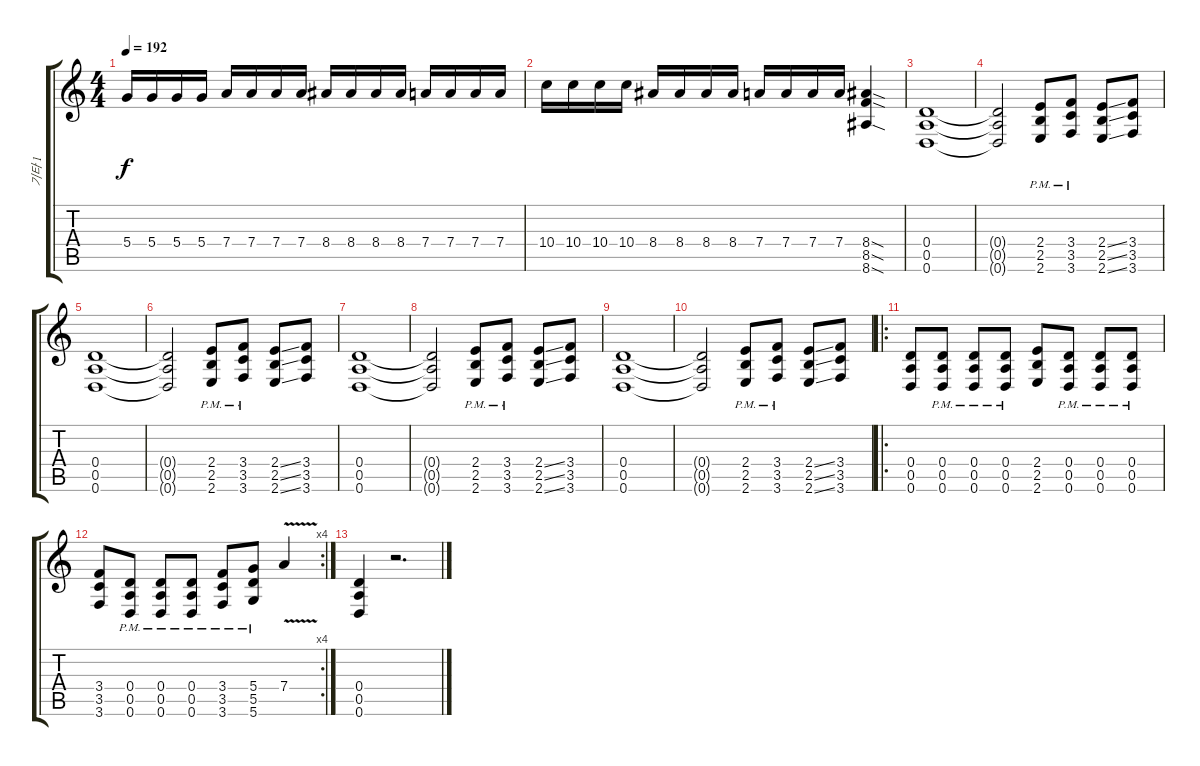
\track ("기타 1" "기타 1") {instrument overdrivenguitar}
\staff {score tabs}
\tuning (E4 B3 G3 D3 A2 D2) {hide}
\ts (4 4)
\tempo 192
\clef g2
\ks c
5.4.16{dy f} 5.4.16 5.4.16 5.4.16 7.4.16 7.4.16 7.4.16 7.4.16 8.4.16 8.4.16 8.4.16 8.4.16 7.4.16 7.4.16 7.4.16 7.4.16 |
10.4.16 10.4.16 10.4.16 10.4.16 8.4.16 8.4.16 8.4.16 8.4.16 7.4.16 7.4.16 7.4.16 7.4.16 (8.4{sod} 8.5{sod} 8.6{sod}).4 |
(0.4 0.5 0.6).1 |
(0.4{t} 0.5{t} 0.6{t}).2 (2.4{pm} 2.5{pm} 2.6{pm}).8 (3.4{pm} 3.5{pm} 3.6{pm}).8 (2.4{ss} 2.5{ss} 2.6{ss}).8 (3.4 3.5 3.6).8 |
(0.4 0.5 0.6).1 |
(0.4{t} 0.5{t} 0.6{t}).2 (2.4{pm} 2.5{pm} 2.6{pm}).8 (3.4{pm} 3.5{pm} 3.6{pm}).8 (2.4{ss} 2.5{ss} 2.6{ss}).8 (3.4 3.5 3.6).8 |
(0.4 0.5 0.6).1 |
(0.4{t} 0.5{t} 0.6{t}).2 (2.4{pm} 2.5{pm} 2.6{pm}).8 (3.4{pm} 3.5{pm} 3.6{pm}).8 (2.4{ss} 2.5{ss} 2.6{ss}).8 (3.4 3.5 3.6).8 |
(0.4 0.5 0.6).1 |
(0.4{t} 0.5{t} 0.6{t}).2 (2.4{pm} 2.5{pm} 2.6{pm}).8 (3.4{pm} 3.5{pm} 3.6{pm}).8 (2.4{ss} 2.5{ss} 2.6{ss}).8 (3.4 3.5 3.6).8 |
\ro
(0.4 0.5 0.6).8 (0.4{pm} 0.5{pm} 0.6{pm}).8 (0.4{pm} 0.5{pm} 0.6{pm}).8 (0.4{pm} 0.5{pm} 0.6{pm}).8 (2.4 2.5 2.6).8 (0.4{pm} 0.5{pm} 0.6{pm}).8 (0.4{pm} 0.5{pm} 0.6{pm}).8 (0.4{pm} 0.5{pm} 0.6{pm}).8 |
\rc 4
(3.4 3.5 3.6).8 (0.4{pm} 0.5{pm} 0.6{pm}).8 (0.4{pm} 0.5{pm} 0.6{pm}).8 (0.4{pm} 0.5{pm} 0.6{pm}).8 (3.4{pm} 3.5{pm} 3.6{pm}).8 (5.4{pm} 5.5{pm} 5.6{pm}).8 7.4{v}.4 |
(0.4 0.5 0.6).4 r.2{d}
